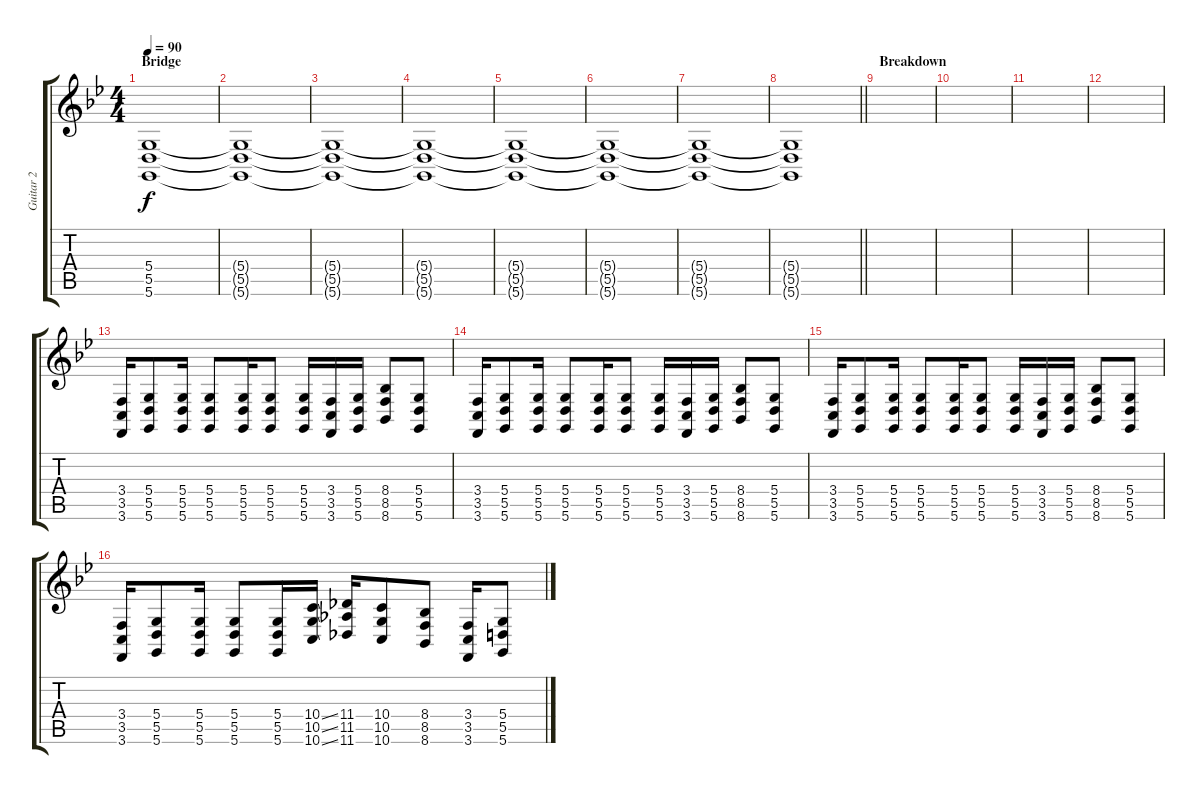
\track ("Guitar 2" "Guitar 2") {instrument lead2sawtooth}
\staff {score tabs}
\tuning (E4 B3 G3 D3 A2 D2) {hide}
\ts (4 4)
\section ("" "Bridge")
\tempo 90
\clef g2
\ks gminor
(5.4{t} 5.5{t} 5.6{t}).1{dy f} |
(5.4{t} 5.5{t} 5.6{t}).1 |
(5.4{t} 5.5{t} 5.6{t}).1 |
(5.4{t} 5.5{t} 5.6{t}).1 |
(5.4{t} 5.5{t} 5.6{t}).1 |
(5.4{t} 5.5{t} 5.6{t}).1 |
(5.4{t} 5.5{t} 5.6{t}).1 |
\barLineRight lightlight
(5.4{t} 5.5{t} 5.6{t}).1 |
\section ("" "Breakdown")
|
|
|
|
(3.4 3.5 3.6).16 (5.4 5.5 5.6).8 (5.4 5.5 5.6).16 (5.4 5.5 5.6).8 (5.4 5.5 5.6).16 (5.4 5.5 5.6).8 (5.4 5.5 5.6).16 (3.4 3.5 3.6).16 (5.4 5.5 5.6).16 (8.4 8.5 8.6).8 (5.4 5.5 5.6).8 |
(3.4 3.5 3.6).16 (5.4 5.5 5.6).8 (5.4 5.5 5.6).16 (5.4 5.5 5.6).8 (5.4 5.5 5.6).16 (5.4 5.5 5.6).8 (5.4 5.5 5.6).16 (3.4 3.5 3.6).16 (5.4 5.5 5.6).16 (8.4 8.5 8.6).8 (5.4 5.5 5.6).8 |
(3.4 3.5 3.6).16 (5.4 5.5 5.6).8 (5.4 5.5 5.6).16 (5.4 5.5 5.6).8 (5.4 5.5 5.6).16 (5.4 5.5 5.6).8 (5.4 5.5 5.6).16 (3.4 3.5 3.6).16 (5.4 5.5 5.6).16 (8.4 8.5 8.6).8 (5.4 5.5 5.6).8 |
(3.4 3.5 3.6).16 (5.4 5.5 5.6).8 (5.4 5.5 5.6).16 (5.4 5.5 5.6).8 (5.4 5.5 5.6).16 (10.4{ss} 10.5{ss} 10.6{ss}).16 (11.4 11.5 11.6).16 (10.4 10.5 10.6).8 (8.4 8.5 8.6).8 (3.4 3.5 3.6).16 (5.4 5.5 5.6).8
